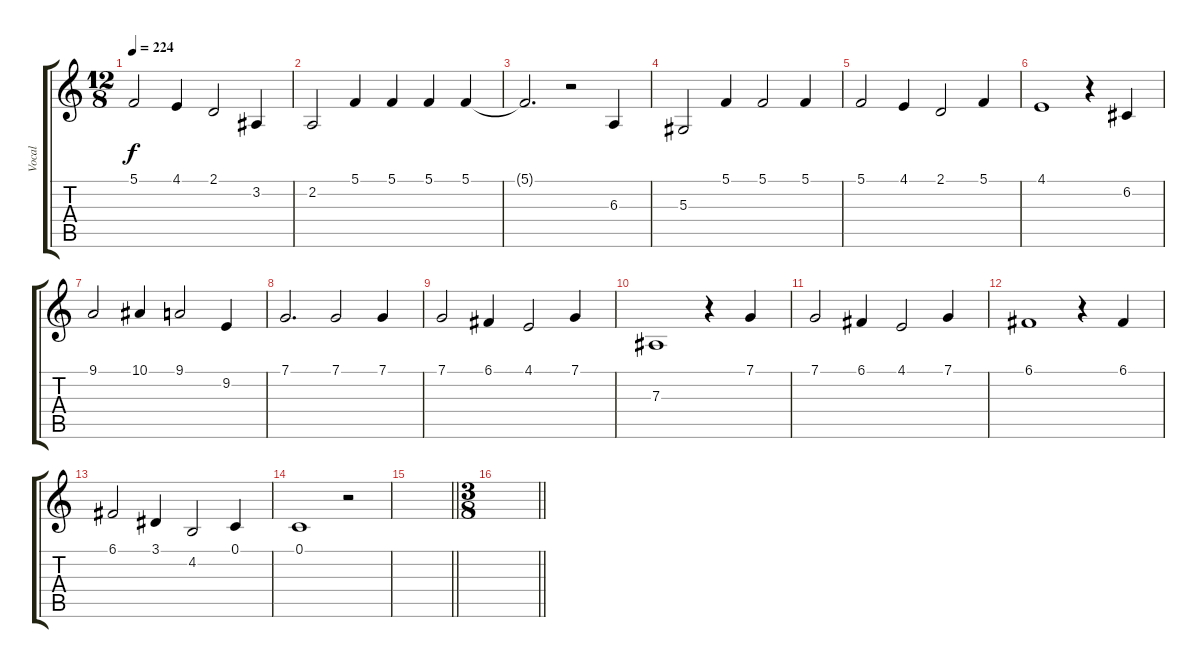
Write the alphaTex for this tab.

\track ("Vocal" "Vocal") {instrument lead6voice}
\staff {score tabs}
\tuning (C4 G3 Eb3 Bb2 F2 C2) {hide}
\ts (12 8)
\tempo 224
\clef g2
\ks c
5.1.2{dy f} 4.1.4 2.1.2 3.2.4 |
2.2.2 5.1.4 5.1.4 5.1.4 5.1.4 |
5.1{t}.2{d} r.2 6.3.4 |
5.3.2 5.1.4 5.1.2 5.1.4 |
5.1.2 4.1.4 2.1.2 5.1.4 |
4.1.1 r.4 6.2.4 |
9.1.2 10.1.4 9.1.2 9.2.4 |
7.1.2{d} 7.1.2 7.1.4 |
7.1.2 6.1.4 4.1.2 7.1.4 |
7.3.1 r.4 7.1.4 |
7.1.2 6.1.4 4.1.2 7.1.4 |
6.1.1 r.4 6.1.4 |
6.1.2 3.1.4 4.2.2 0.1.4 |
0.1.1 r.2 |
\barLineRight lightlight
|
\ts (3 8)
\barLineRight lightlight
